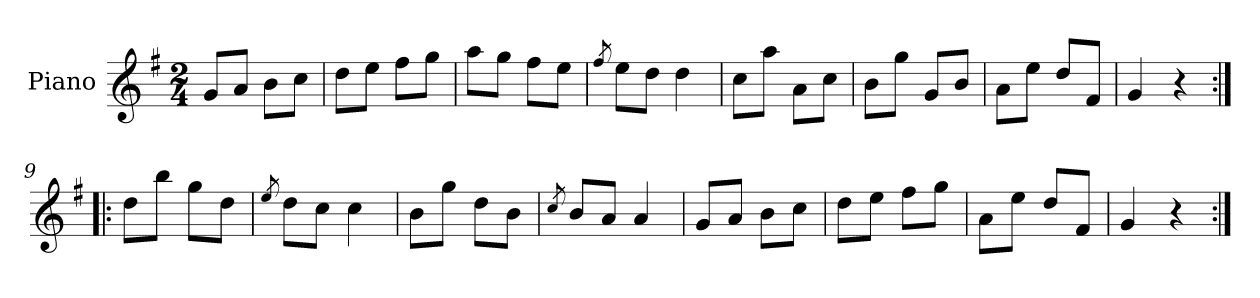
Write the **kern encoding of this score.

**kern
*part1
*staff1
*I"Piano
*I'Pno.
*clefG2
*k[f#]
*M2/4
=1
8g/L
8a/J
8b\L
8cc\J
=2
8dd\L
8ee\J
8ff#\L
8gg\J
=3
8aa\L
8gg\J
8ff#\L
8ee\J
=4
8qff#/
8ee\L
8dd\J
4dd\
=5
8cc\L
8aa\J
8a\L
8cc\J
=6
8b\L
8gg\J
8g/L
8b/J
=7
8a\L
8ee\J
8dd/L
8f#/J
=8
4g/
4r
=9:|!|:
8dd\L
8bb\J
8gg\L
8dd\J
=10
8qee/
8dd\L
8cc\J
4cc\
=11
8b\L
8gg\J
8dd\L
8b\J
=12
8qcc/
8b/L
8a/J
4a/
=13
8g/L
8a/J
8b\L
8cc\J
=14
8dd\L
8ee\J
8ff#\L
8gg\J
=15
8a\L
8ee\J
8dd/L
8f#/J
=16
4g/
4r
=:|!
*-
